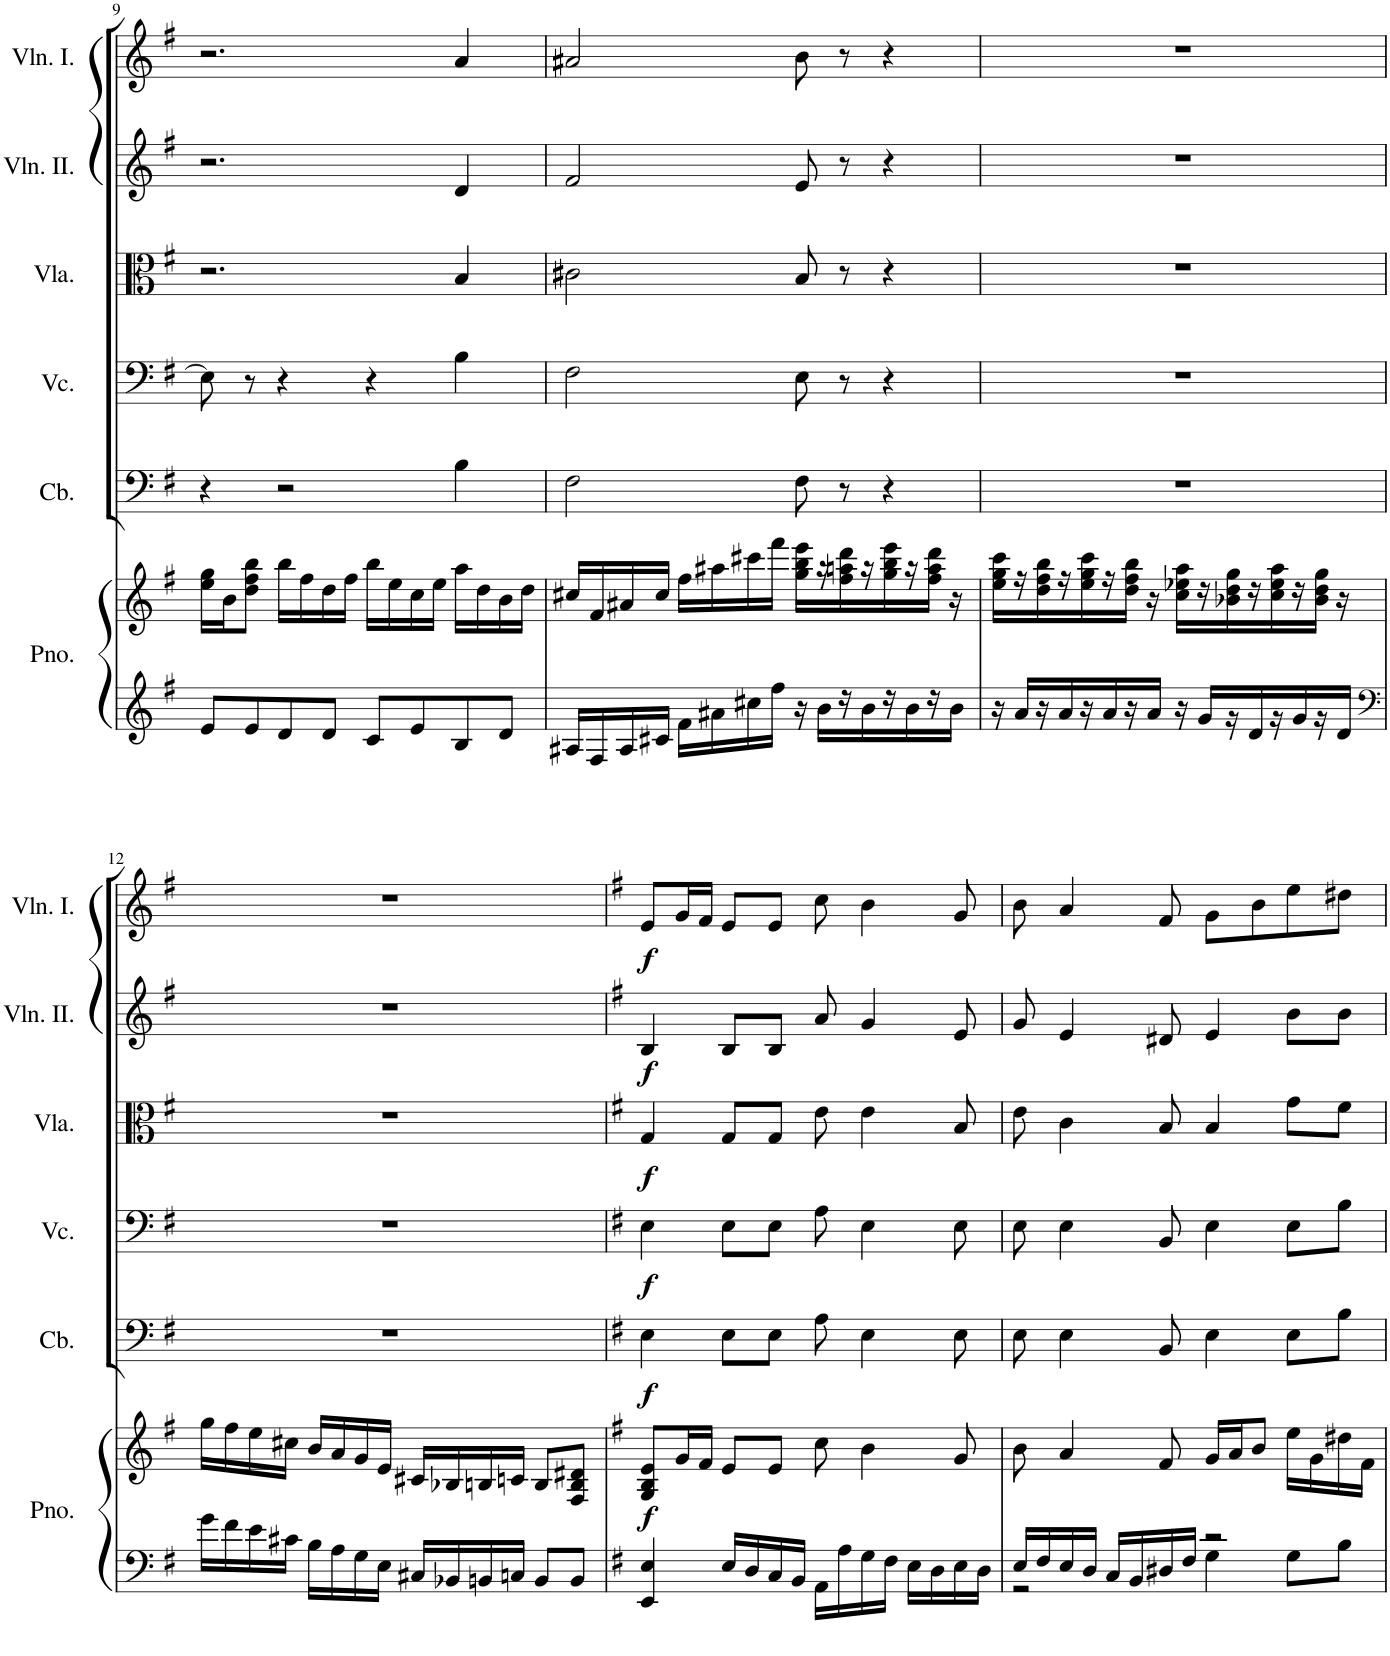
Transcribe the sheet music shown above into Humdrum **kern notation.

**kern	**kern	**dynam	**kern	**dynam	**kern	**dynam	**kern	**dynam	**kern	**dynam	**kern	**dynam
*part6	*part6	*part6	*part5	*part5	*part4	*part4	*part3	*part3	*part2	*part2	*part1	*part1
*staff7	*staff6	*staff6/7	*staff5	*staff5	*staff4	*staff4	*staff3	*staff3	*staff2	*staff2	*staff1	*staff1
*I"Piano	*	*	*I"Contrabass	*	*I"Violoncello	*	*I"Viola	*	*I"Violin II.	*	*I"Violin I.	*
*I'Pno.	*	*	*I'Cb.	*	*I'Vc.	*	*I'Vla.	*	*I'Vln. II.	*	*I'Vln. I.	*
!!LO:PB:g=z
*clefF4	*clefG2	*	*clefF4	*	*clefF4	*	*clefC3	*	*clefG2	*	*clefG2	*
*	*	*	*Trd7c12	*	*	*	*	*	*	*	*	*
*k[f#]	*k[f#]	*	*k[f#]	*	*k[f#]	*	*k[f#]	*	*k[f#]	*	*k[f#]	*
*M4/4	*M4/4	*	*M4/4	*	*M4/4	*	*M4/4	*	*M4/4	*	*M4/4	*
=9	=9	=9	=9	=9	=9	=9	=9	=9	=9	=9	=9	=9
8e/L	16ee\ 16gg\LL	.	4r	.	8E\]	.	2.r	.	2.r	.	2.r	.
.	16b\J	.	.	.	.	.	.	.	.	.	.	.
8e/	8dd\ 8ff#\ 8bb\J	.	.	.	8r	.	.	.	.	.	.	.
8d/	16bb\LL	.	2r	.	4r	.	.	.	.	.	.	.
.	16ff#\	.	.	.	.	.	.	.	.	.	.	.
8d/J	16dd\	.	.	.	.	.	.	.	.	.	.	.
.	16ff#\JJ	.	.	.	.	.	.	.	.	.	.	.
8c/L	16bb\LL	.	.	.	4r	.	.	.	.	.	.	.
.	16ee\	.	.	.	.	.	.	.	.	.	.	.
8e/	16cc\	.	.	.	.	.	.	.	.	.	.	.
.	16ee\JJ	.	.	.	.	.	.	.	.	.	.	.
8B/	16aa\LL	.	4B\	.	4B\	.	4B/	.	4d/	.	4a/	.
.	16dd\	.	.	.	.	.	.	.	.	.	.	.
8d/J	16b\	.	.	.	.	.	.	.	.	.	.	.
.	16dd\JJ	.	.	.	.	.	.	.	.	.	.	.
=10	=10	=10	=10	=10	=10	=10	=10	=10	=10	=10	=10	=10
16A#X/LL	16cc#X/LL	.	2F#\	.	2F#\	.	2c#X\	.	2f#/	.	2a#X/	.
16F#/	16f#/	.	.	.	.	.	.	.	.	.	.	.
16A#/	16a#X/	.	.	.	.	.	.	.	.	.	.	.
16c#X/JJ	16cc#/JJ	.	.	.	.	.	.	.	.	.	.	.
16f#\LL	16ff#\LL	.	.	.	.	.	.	.	.	.	.	.
16a#X\	16aa#X\	.	.	.	.	.	.	.	.	.	.	.
16cc#X\	16ccc#X\	.	.	.	.	.	.	.	.	.	.	.
16ff#\JJ	16fff#\JJ	.	.	.	.	.	.	.	.	.	.	.
16r	16gg\ 16bb\ 16eee\LL	.	8F#\	.	8E\	.	8B/	.	8e/	.	8b\	.
16b\LL	16r	.	.	.	.	.	.	.	.	.	.	.
16r	16ff#\ 16aan\ 16ddd\	.	8r	.	8r	.	8r	.	8r	.	8r	.
16b\	16r	.	.	.	.	.	.	.	.	.	.	.
16r	16gg\ 16bb\ 16eee\	.	4r	.	4r	.	4r	.	4r	.	4r	.
16b\	16r	.	.	.	.	.	.	.	.	.	.	.
16r	16ff#\ 16aa\ 16ddd\JJ	.	.	.	.	.	.	.	.	.	.	.
16b\JJ	16r	.	.	.	.	.	.	.	.	.	.	.
=11	=11	=11	=11	=11	=11	=11	=11	=11	=11	=11	=11	=11
16r	16ee\ 16gg\ 16ccc\LL	.	1r	.	1r	.	1r	.	1r	.	1r	.
16a/LL	16r	.	.	.	.	.	.	.	.	.	.	.
16r	16dd\ 16ff#\ 16bb\	.	.	.	.	.	.	.	.	.	.	.
16a/	16r	.	.	.	.	.	.	.	.	.	.	.
16r	16ee\ 16gg\ 16ccc\	.	.	.	.	.	.	.	.	.	.	.
16a/	16r	.	.	.	.	.	.	.	.	.	.	.
16r	16dd\ 16ff#\ 16bb\JJ	.	.	.	.	.	.	.	.	.	.	.
16a/JJ	16r	.	.	.	.	.	.	.	.	.	.	.
16r	16cc\ 16ee-X\ 16aa\LL	.	.	.	.	.	.	.	.	.	.	.
16g/LL	16r	.	.	.	.	.	.	.	.	.	.	.
16r	16b-X\ 16dd\ 16gg\	.	.	.	.	.	.	.	.	.	.	.
16d/	16r	.	.	.	.	.	.	.	.	.	.	.
16r	16cc\ 16ee-\ 16aa\	.	.	.	.	.	.	.	.	.	.	.
16g/	16r	.	.	.	.	.	.	.	.	.	.	.
16r	16b-\ 16dd\ 16gg\JJ	.	.	.	.	.	.	.	.	.	.	.
16d/JJ	16r	.	.	.	.	.	.	.	.	.	.	.
!!LO:LB:g=z
=12	=12	=12	=12	=12	=12	=12	=12	=12	=12	=12	=12	=12
*clefF4	*	*	*	*	*	*	*	*	*	*	*	*
16g\LL	16gg\LL	.	1r	.	1r	.	1r	.	1r	.	1r	.
16f#\	16ff#\	.	.	.	.	.	.	.	.	.	.	.
16e\	16ee\	.	.	.	.	.	.	.	.	.	.	.
16c#X\JJ	16cc#X\JJ	.	.	.	.	.	.	.	.	.	.	.
16B\LL	16b/LL	.	.	.	.	.	.	.	.	.	.	.
16A\	16a/	.	.	.	.	.	.	.	.	.	.	.
16G\	16g/	.	.	.	.	.	.	.	.	.	.	.
16E\JJ	16e/JJ	.	.	.	.	.	.	.	.	.	.	.
16C#X/LL	16c#X/LL	.	.	.	.	.	.	.	.	.	.	.
16BB-X/	16B-X/	.	.	.	.	.	.	.	.	.	.	.
16BBn/	16Bn/	.	.	.	.	.	.	.	.	.	.	.
16Cn/JJ	16cn/JJ	.	.	.	.	.	.	.	.	.	.	.
8BB/L	8B/L	.	.	.	.	.	.	.	.	.	.	.
8BB/J	8F#/ 8B/ 8d#X/J	.	.	.	.	.	.	.	.	.	.	.
=13	=13	=13	=13	=13	=13	=13	=13	=13	=13	=13	=13	=13
*k[f#]	*k[f#]	*	*k[f#]	*	*k[f#]	*	*k[f#]	*	*k[f#]	*	*k[f#]	*
!	!	!LO:DY:b	!	!LO:DY:b	!	!LO:DY:b	!	!LO:DY:b	!	!LO:DY:b	!	!LO:DY:b
4EE/ 4E/	8G/ 8B/ 8e/L	f	4E\	f	4E\	f	4G/	f	4B/	f	8e/L	f
.	16g/L	.	.	.	.	.	.	.	.	.	16g/L	.
.	16f#/JJ	.	.	.	.	.	.	.	.	.	16f#/JJ	.
16E/LL	8e/L	.	8E\L	.	8E\L	.	8G/L	.	8B/L	.	8e/L	.
16D/	.	.	.	.	.	.	.	.	.	.	.	.
16C/	8e/J	.	8E\J	.	8E\J	.	8G/J	.	8B/J	.	8e/J	.
16BB/JJ	.	.	.	.	.	.	.	.	.	.	.	.
16AA\LL	8cc\	.	8A\	.	8A\	.	8e\	.	8a/	.	8cc\	.
16A\	.	.	.	.	.	.	.	.	.	.	.	.
16G\	4b\	.	4E\	.	4E\	.	4e\	.	4g/	.	4b\	.
16F#\JJ	.	.	.	.	.	.	.	.	.	.	.	.
16E\LL	.	.	.	.	.	.	.	.	.	.	.	.
16D\	.	.	.	.	.	.	.	.	.	.	.	.
16E\	8g/	.	8E\	.	8E\	.	8B/	.	8e/	.	8g/	.
16D\JJ	.	.	.	.	.	.	.	.	.	.	.	.
=14	=14	=14	=14	=14	=14	=14	=14	=14	=14	=14	=14	=14
*^	*	*	*	*	*	*	*	*	*	*	*	*
16E/LL	2r	8b\	.	8E\	.	8E\	.	8e\	.	8g/	.	8b\	.
16F#/	.	.	.	.	.	.	.	.	.	.	.	.	.
16E/	.	4a/	.	4E\	.	4E\	.	4c\	.	4e/	.	4a/	.
16D/JJ	.	.	.	.	.	.	.	.	.	.	.	.	.
16C/LL	.	.	.	.	.	.	.	.	.	.	.	.	.
16BB/	.	.	.	.	.	.	.	.	.	.	.	.	.
16D#X/	.	8f#/	.	8BB/	.	8BB/	.	8B/	.	8d#X/	.	8f#/	.
16F#/JJ	.	.	.	.	.	.	.	.	.	.	.	.	.
2r	4G\	16g/LL	.	4E\	.	4E\	.	4B/	.	4e/	.	8g\L	.
.	.	16a/J	.	.	.	.	.	.	.	.	.	.	.
.	.	8b/J	.	.	.	.	.	.	.	.	.	8b\	.
.	8G\L	16ee\LL	.	8E\L	.	8E\L	.	8g\L	.	8b\L	.	8ee\	.
.	.	16g\	.	.	.	.	.	.	.	.	.	.	.
.	8B\J	16dd#X\	.	8B\J	.	8B\J	.	8f#\J	.	8b\J	.	8dd#X\J	.
.	.	16f#\JJ	.	.	.	.	.	.	.	.	.	.	.
*v	*v	*	*	*	*	*	*	*	*	*	*	*	*
=	=	=	=	=	=	=	=	=	=	=	=	=
*-	*-	*-	*-	*-	*-	*-	*-	*-	*-	*-	*-	*-
